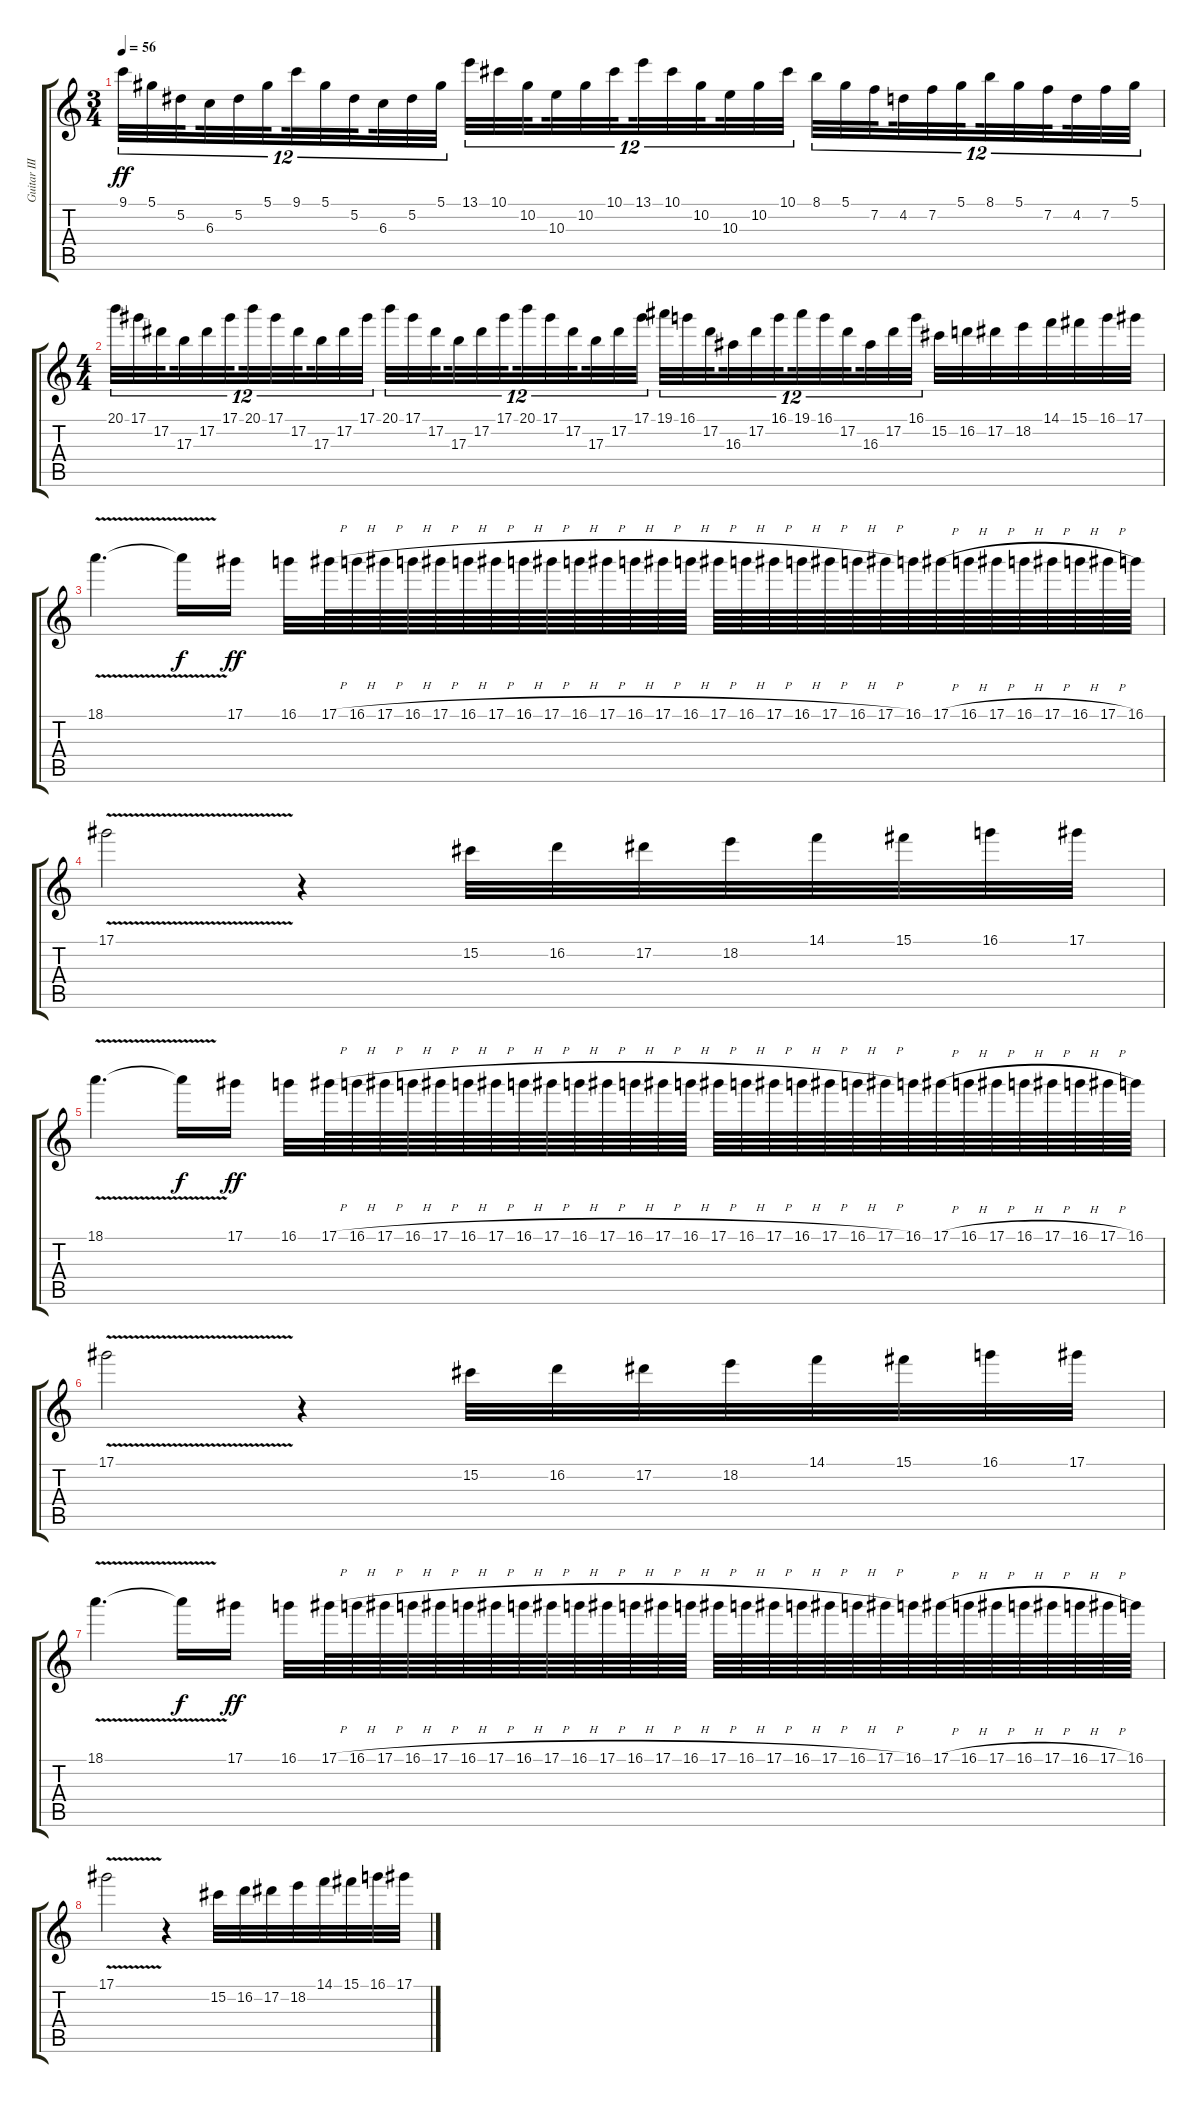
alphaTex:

\track ("Guitar III" "Guitar III") {instrument overdrivenguitar}
\staff {score tabs}
\tuning (Eb4 Bb3 Gb3 Db3 Ab2 Eb2) {hide}
\ts (3 4)
\tempo 56
\clef g2
\ks c
9.1.32{tu (12 8) dy ff} 5.1.32{tu (12 8)} 5.2.32{tu (12 8) beam splitsecondary} 6.3.32{tu (12 8)} 5.2.32{tu (12 8)} 5.1.32{tu (12 8) beam splitsecondary} 9.1.32{tu (12 8)} 5.1.32{tu (12 8)} 5.2.32{tu (12 8) beam splitsecondary} 6.3.32{tu (12 8)} 5.2.32{tu (12 8)} 5.1.32{tu (12 8)} 13.1.32{tu (12 8)} 10.1.32{tu (12 8)} 10.2.32{tu (12 8) beam splitsecondary} 10.3.32{tu (12 8)} 10.2.32{tu (12 8)} 10.1.32{tu (12 8) beam splitsecondary} 13.1.32{tu (12 8)} 10.1.32{tu (12 8)} 10.2.32{tu (12 8) beam splitsecondary} 10.3.32{tu (12 8)} 10.2.32{tu (12 8)} 10.1.32{tu (12 8)} 8.1.32{tu (12 8)} 5.1.32{tu (12 8)} 7.2.32{tu (12 8) beam splitsecondary} 4.2.32{tu (12 8)} 7.2.32{tu (12 8)} 5.1.32{tu (12 8) beam splitsecondary} 8.1.32{tu (12 8)} 5.1.32{tu (12 8)} 7.2.32{tu (12 8) beam splitsecondary} 4.2.32{tu (12 8)} 7.2.32{tu (12 8)} 5.1.32{tu (12 8)} |
\ts (4 4)
20.1.32{tu (12 8)} 17.1.32{tu (12 8)} 17.2.32{tu (12 8) beam splitsecondary} 17.3.32{tu (12 8)} 17.2.32{tu (12 8)} 17.1.32{tu (12 8) beam splitsecondary} 20.1.32{tu (12 8)} 17.1.32{tu (12 8)} 17.2.32{tu (12 8) beam splitsecondary} 17.3.32{tu (12 8)} 17.2.32{tu (12 8)} 17.1.32{tu (12 8)} 20.1.32{tu (12 8)} 17.1.32{tu (12 8)} 17.2.32{tu (12 8) beam splitsecondary} 17.3.32{tu (12 8)} 17.2.32{tu (12 8)} 17.1.32{tu (12 8) beam splitsecondary} 20.1.32{tu (12 8)} 17.1.32{tu (12 8)} 17.2.32{tu (12 8) beam splitsecondary} 17.3.32{tu (12 8)} 17.2.32{tu (12 8)} 17.1.32{tu (12 8)} 19.1.32{tu (12 8)} 16.1.32{tu (12 8)} 17.2.32{tu (12 8) beam splitsecondary} 16.3.32{tu (12 8)} 17.2.32{tu (12 8)} 16.1.32{tu (12 8) beam splitsecondary} 19.1.32{tu (12 8)} 16.1.32{tu (12 8)} 17.2.32{tu (12 8) beam splitsecondary} 16.3.32{tu (12 8)} 17.2.32{tu (12 8)} 16.1.32{tu (12 8)} 15.2.32 16.2.32 17.2.32 18.2.32 14.1.32 15.1.32 16.1.32 17.1.32 |
18.1{v}.4{d} 18.1{t}.16{dy f} 17.1.16{dy ff} 16.1.32 17.1{h}.64 16.1{h}.64 17.1{h}.64 16.1{h}.64 17.1{h}.64 16.1{h}.64 17.1{h}.64 16.1{h}.64 17.1{h}.64 16.1{h}.64 17.1{h}.64 16.1{h}.64 17.1{h}.64 16.1{h}.64 17.1{h}.64 16.1{h}.64 17.1{h}.64 16.1{h}.64 17.1{h}.64 16.1{h}.64 17.1{h}.64 16.1.64 17.1{h}.64 16.1{h}.64 17.1{h}.64 16.1{h}.64 17.1{h}.64 16.1{h}.64 17.1{h}.64 16.1.64 |
17.1{v}.2 r.4 15.2.32 16.2.32 17.2.32 18.2.32 14.1.32 15.1.32 16.1.32 17.1.32 |
18.1{v}.4{d} 18.1{t}.16{dy f} 17.1.16{dy ff} 16.1.32 17.1{h}.64 16.1{h}.64 17.1{h}.64 16.1{h}.64 17.1{h}.64 16.1{h}.64 17.1{h}.64 16.1{h}.64 17.1{h}.64 16.1{h}.64 17.1{h}.64 16.1{h}.64 17.1{h}.64 16.1{h}.64 17.1{h}.64 16.1{h}.64 17.1{h}.64 16.1{h}.64 17.1{h}.64 16.1{h}.64 17.1{h}.64 16.1.64 17.1{h}.64 16.1{h}.64 17.1{h}.64 16.1{h}.64 17.1{h}.64 16.1{h}.64 17.1{h}.64 16.1.64 |
17.1{v}.2 r.4 15.2.32 16.2.32 17.2.32 18.2.32 14.1.32 15.1.32 16.1.32 17.1.32 |
18.1{v}.4{d} 18.1{t}.16{dy f} 17.1.16{dy ff} 16.1.32 17.1{h}.64 16.1{h}.64 17.1{h}.64 16.1{h}.64 17.1{h}.64 16.1{h}.64 17.1{h}.64 16.1{h}.64 17.1{h}.64 16.1{h}.64 17.1{h}.64 16.1{h}.64 17.1{h}.64 16.1{h}.64 17.1{h}.64 16.1{h}.64 17.1{h}.64 16.1{h}.64 17.1{h}.64 16.1{h}.64 17.1{h}.64 16.1.64 17.1{h}.64 16.1{h}.64 17.1{h}.64 16.1{h}.64 17.1{h}.64 16.1{h}.64 17.1{h}.64 16.1.64 |
17.1{v}.2 r.4 15.2.32 16.2.32 17.2.32 18.2.32 14.1.32 15.1.32 16.1.32 17.1.32
